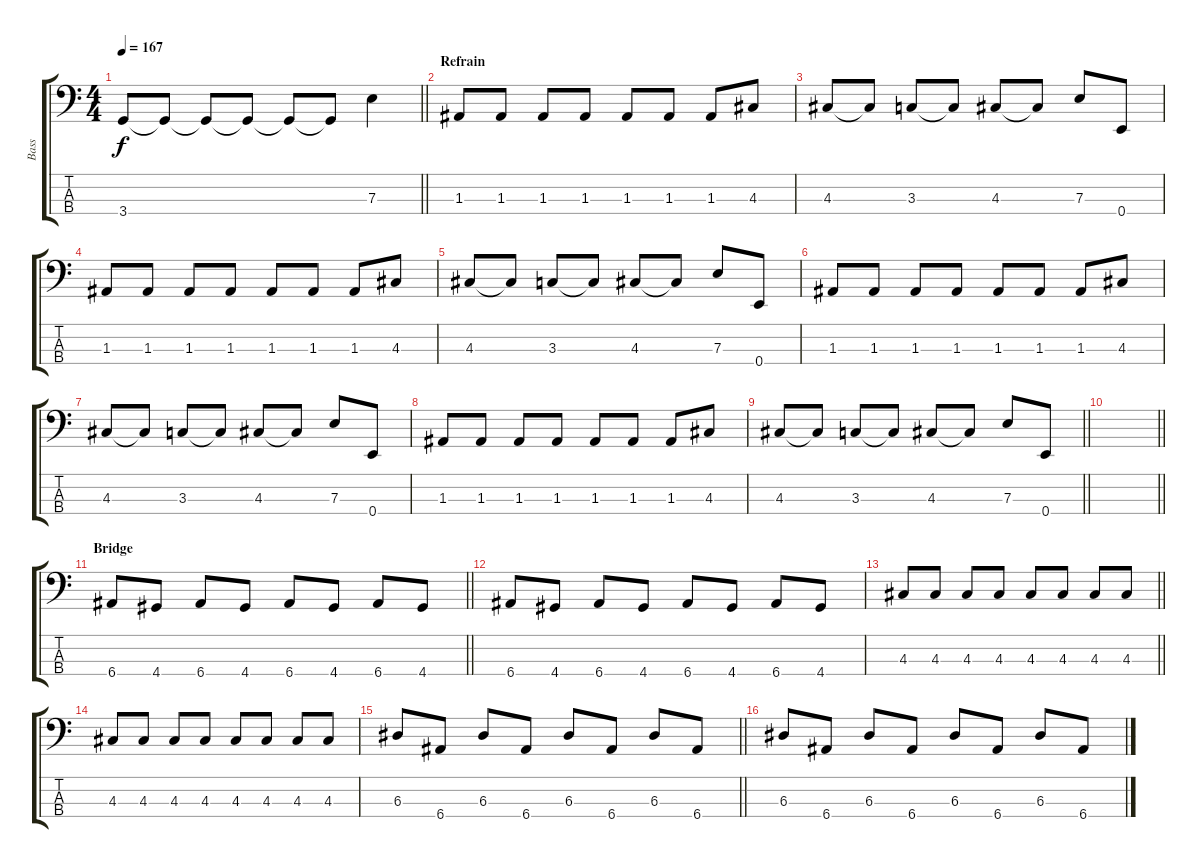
\track ("Bass" "Bass") {instrument electricbassfinger}
\staff {score tabs}
\tuning (G2 D2 A1 E1) {hide}
\ts (4 4)
\tempo 167
\clef f4
\barLineRight lightlight
\ks c
3.4.8{dy f} 3.4{t}.8 3.4{t}.8 3.4{t}.8 3.4{t}.8 3.4{t}.8 7.3.4 |
\section ("" "Refrain")
1.3.8 1.3.8 1.3.8 1.3.8 1.3.8 1.3.8 1.3.8 4.3.8 |
4.3.8 4.3{t}.8 3.3.8 3.3{t}.8 4.3.8 4.3{t}.8 7.3.8 0.4.8 |
1.3.8 1.3.8 1.3.8 1.3.8 1.3.8 1.3.8 1.3.8 4.3.8 |
4.3.8 4.3{t}.8 3.3.8 3.3{t}.8 4.3.8 4.3{t}.8 7.3.8 0.4.8 |
1.3.8 1.3.8 1.3.8 1.3.8 1.3.8 1.3.8 1.3.8 4.3.8 |
4.3.8 4.3{t}.8 3.3.8 3.3{t}.8 4.3.8 4.3{t}.8 7.3.8 0.4.8 |
1.3.8 1.3.8 1.3.8 1.3.8 1.3.8 1.3.8 1.3.8 4.3.8 |
\barLineRight lightlight
4.3.8 4.3{t}.8 3.3.8 3.3{t}.8 4.3.8 4.3{t}.8 7.3.8 0.4.8 |
\barLineRight lightlight
|
\section ("" "Bridge")
\barLineRight lightlight
6.4.8 4.4.8 6.4.8 4.4.8 6.4.8 4.4.8 6.4.8 4.4.8 |
6.4.8 4.4.8 6.4.8 4.4.8 6.4.8 4.4.8 6.4.8 4.4.8 |
\barLineRight lightlight
4.3.8 4.3.8 4.3.8 4.3.8 4.3.8 4.3.8 4.3.8 4.3.8 |
4.3.8 4.3.8 4.3.8 4.3.8 4.3.8 4.3.8 4.3.8 4.3.8 |
\barLineRight lightlight
6.3.8 6.4.8 6.3.8 6.4.8 6.3.8 6.4.8 6.3.8 6.4.8 |
6.3.8 6.4.8 6.3.8 6.4.8 6.3.8 6.4.8 6.3.8 6.4.8
